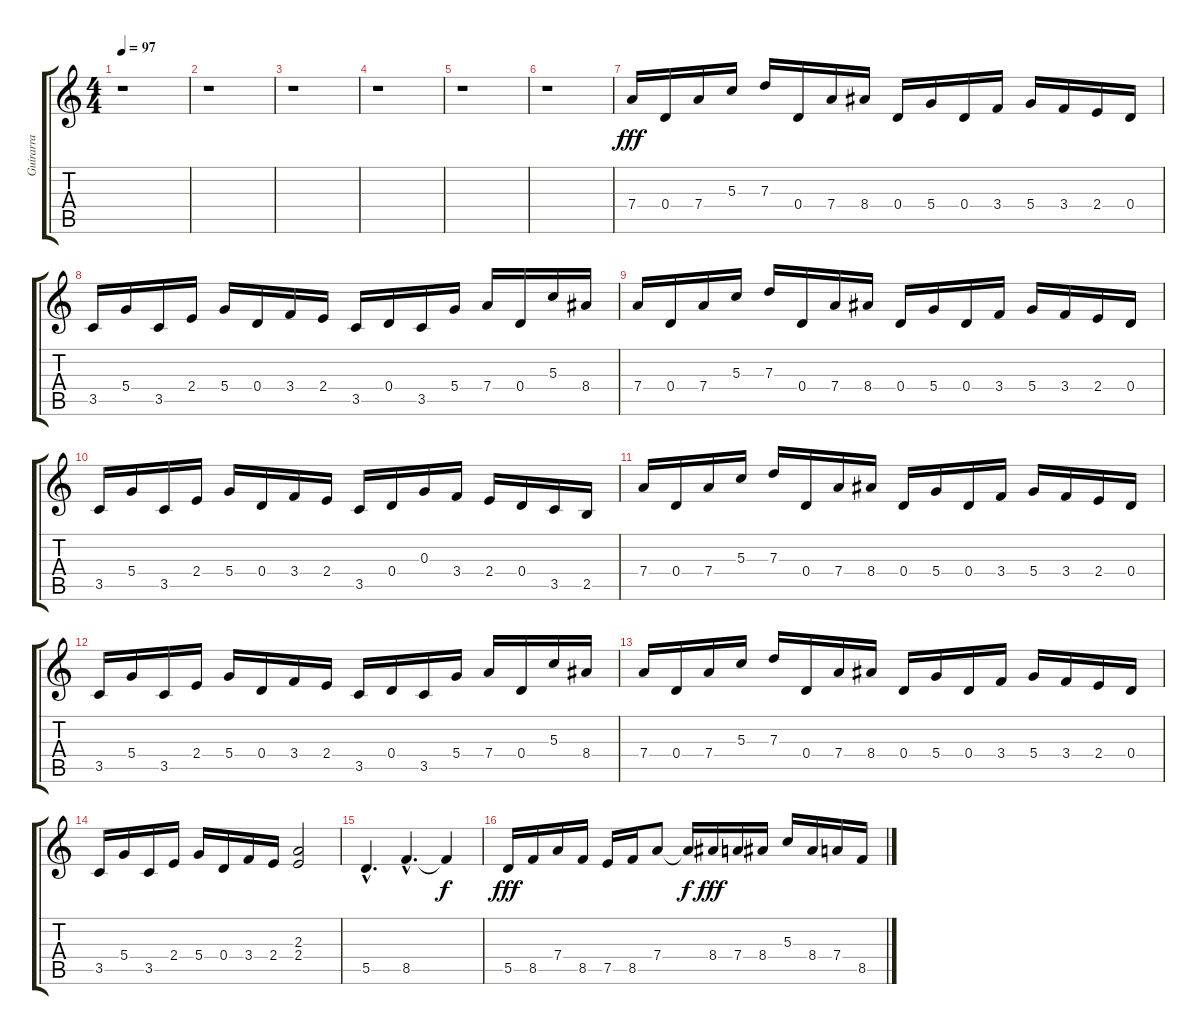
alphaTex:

\track ("Guirarra" "Guirarra") {instrument overdrivenguitar}
\staff {score tabs}
\tuning (E4 B3 G3 D3 A2 E2) {hide}
\ts (4 4)
\tempo 97
\clef g2
\ks c
r.1{dy f} |
r.1 |
r.1 |
r.1 |
r.1 |
r.1 |
7.4.16{dy fff} 0.4.16 7.4.16 5.3.16 7.3.16 0.4.16 7.4.16 8.4.16 0.4.16 5.4.16 0.4.16 3.4.16 5.4.16 3.4.16 2.4.16 0.4.16 |
3.5.16 5.4.16 3.5.16 2.4.16 5.4.16 0.4.16 3.4.16 2.4.16 3.5.16 0.4.16 3.5.16 5.4.16 7.4.16 0.4.16 5.3.16 8.4.16 |
7.4.16 0.4.16 7.4.16 5.3.16 7.3.16 0.4.16 7.4.16 8.4.16 0.4.16 5.4.16 0.4.16 3.4.16 5.4.16 3.4.16 2.4.16 0.4.16 |
3.5.16 5.4.16 3.5.16 2.4.16 5.4.16 0.4.16 3.4.16 2.4.16 3.5.16 0.4.16 0.3.16 3.4.16 2.4.16 0.4.16 3.5.16 2.5.16 |
7.4.16 0.4.16 7.4.16 5.3.16 7.3.16 0.4.16 7.4.16 8.4.16 0.4.16 5.4.16 0.4.16 3.4.16 5.4.16 3.4.16 2.4.16 0.4.16 |
3.5.16 5.4.16 3.5.16 2.4.16 5.4.16 0.4.16 3.4.16 2.4.16 3.5.16 0.4.16 3.5.16 5.4.16 7.4.16 0.4.16 5.3.16 8.4.16 |
7.4.16 0.4.16 7.4.16 5.3.16 7.3.16 0.4.16 7.4.16 8.4.16 0.4.16 5.4.16 0.4.16 3.4.16 5.4.16 3.4.16 2.4.16 0.4.16 |
3.5.16 5.4.16 3.5.16 2.4.16 5.4.16 0.4.16 3.4.16 2.4.16 (2.3 2.4).2 |
5.5{hac}.4{d} 8.5{hac}.4{d} 8.5{t}.4{dy f} |
5.5.16{dy fff} 8.5.16 7.4.16 8.5.16 7.5.16 8.5.16 7.4.8 7.4{t}.16{dy f} 8.4.16{dy fff} 7.4.16 8.4.16 5.3.16 8.4.16 7.4.16 8.5.16
